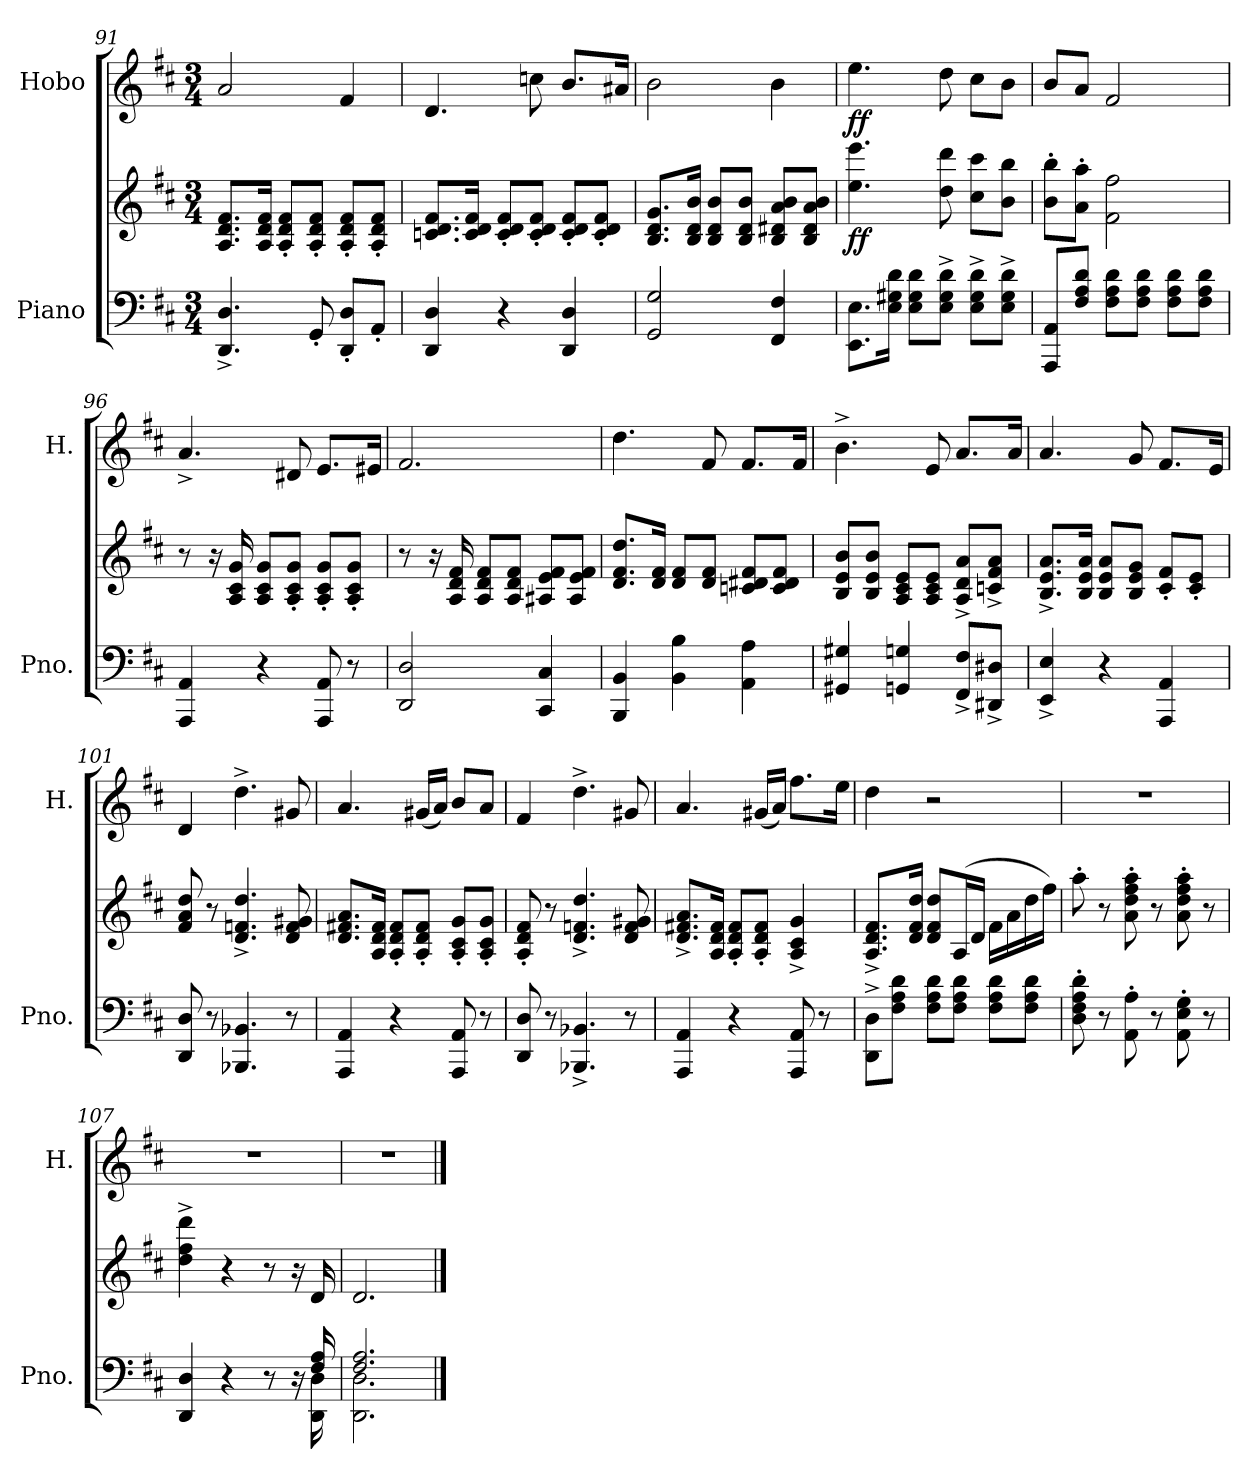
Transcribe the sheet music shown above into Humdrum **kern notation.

**kern	**kern	**dynam	**kern	**dynam
*part2	*part2	*part2	*part1	*part1
*staff3	*staff2	*staff2/3	*staff1	*staff1
*I"Piano	*	*	*I"Hobo	*
*I'Pno.	*	*	*I'H.	*
*clefF4	*clefG2	*	*clefG2	*
*k[f#c#]	*k[f#c#]	*	*k[f#c#]	*
*M3/4	*M3/4	*	*M3/4	*
=91	=91	=91	=91	=91
4.DD/^ 4.D/^	8.A/ 8.d/ 8.f#/L	.	2a/	.
.	16A/ 16d/ 16f#/Jk	.	.	.
.	8A/' 8d/' 8f#/'L	.	.	.
8GG'/	8A/' 8d/' 8f#/'J	.	.	.
8DD/' 8D/'L	8A/' 8d/' 8f#/'L	.	4f#/	.
8AA'/J	8A/' 8d/' 8f#/'J	.	.	.
!!LO:LB:g=z
=92	=92	=92	=92	=92
4DD/ 4D/	8.cn/ 8.d/ 8.f#/L	.	4.d/	.
.	16c/ 16d/ 16f#/Jk	.	.	.
4r	8c/' 8d/' 8f#/'L	.	.	.
.	8c/' 8d/' 8f#/'J	.	8ccn\	.
4DD/ 4D/	8c/' 8d/' 8f#/'L	.	8.b/L	.
.	8c/' 8d/' 8f#/'J	.	.	.
.	.	.	16a#X/Jk	.
=93	=93	=93	=93	=93
2GG/ 2G/	8.B/ 8.d/ 8.g/L	.	2b\	.
.	16B/ 16d/ 16b/Jk	.	.	.
.	8B/ 8d/ 8b/L	.	.	.
.	8B/ 8d/ 8b/J	.	.	.
4FF#/ 4F#/	8B/ 8d#X/ 8a/ 8b/L	.	4b\	.
.	8B/ 8d#/ 8a/ 8b/J	.	.	.
=94	=94	=94	=94	=94
!	!	!LO:DY:b	!	!LO:DY:b
8.EE\ 8.E\L	4.ee\ 4.eee\	ff	4.ee\	ff
16E\ 16G#X\ 16d\Jk	.	.	.	.
8E\ 8G#\ 8d\L	.	.	.	.
8E\^ 8G#\^ 8d\^J	8dd\ 8ddd\	.	8dd\	.
8E\^ 8G#\^ 8d\^L	8cc#\ 8ccc#\L	.	8cc#\L	.
8E\^ 8G#\^ 8d\^J	8b\ 8bb\J	.	8b\J	.
!!LO:LB:g=z
=95	=95	=95	=95	=95
8AAA/ 8AA/L	8b\' 8bb\'L	.	8b/L	.
8F#/ 8A/ 8d/J	8a\' 8aa\'J	.	8a/J	.
8F#\ 8A\ 8d\L	2f#\ 2ff#\	.	2f#/	.
8F#\ 8A\ 8d\J	.	.	.	.
8F#\ 8A\ 8d\L	.	.	.	.
8F#\ 8A\ 8d\J	.	.	.	.
=96	=96	=96	=96	=96
4AAA/ 4AA/	8r	.	4.a^/	.
.	16r	.	.	.
.	16A/ 16c#/ 16g/	.	.	.
4r	8A/ 8c#/ 8g/L	.	.	.
.	8A/' 8c#/' 8g/'J	.	8d#X/	.
8AAA/ 8AA/	8A/' 8c#/' 8g/'L	.	8.e/L	.
8r	8A/' 8c#/' 8g/'J	.	.	.
.	.	.	16e#X/Jk	.
=97	=97	=97	=97	=97
2DD/ 2D/	8r	.	2.f#/	.
.	16r	.	.	.
.	16A/ 16d/ 16f#/	.	.	.
.	8A/ 8d/ 8f#/L	.	.	.
.	8A/ 8d/ 8f#/J	.	.	.
4CC#/ 4C#/	8A#X/ 8e/ 8f#/L	.	.	.
.	8A#/ 8e/ 8f#/J	.	.	.
=98	=98	=98	=98	=98
4BBB/ 4BB/	8.d/ 8.f#/ 8.dd/L	.	4.dd\	.
.	16d/ 16f#/Jk	.	.	.
4BB\ 4B\	8d/ 8f#/L	.	.	.
.	8d/ 8f#/J	.	8f#/	.
4AA\ 4A\	8cn/ 8d#X/ 8f#/L	.	8.f#/L	.
.	8c/ 8d#/ 8f#/J	.	.	.
.	.	.	16f#/Jk	.
!!LO:PB:g=z
=99	=99	=99	=99	=99
4GG#X/ 4G#X/	8B/ 8e/ 8b/L	.	4.b^\	.
.	8B/ 8e/ 8b/J	.	.	.
4GGn/ 4Gn/	8A/ 8c#/ 8e/L	.	.	.
.	8A/ 8c#/ 8e/J	.	8e/	.
8FF#/^ 8F#/^L	8A/^ 8d/^ 8a/^L	.	8.a/L	.
8DD#X/^ 8D#X/^J	8cn/^ 8f#/^ 8a/^J	.	.	.
.	.	.	16a/Jk	.
=100	=100	=100	=100	=100
4EE/^ 4E/^	8.B/^ 8.e/^ 8.a/^L	.	4.a/	.
.	16B/ 16e/ 16a/Jk	.	.	.
4r	8B/ 8e/ 8a/L	.	.	.
.	8B/ 8e/ 8g/J	.	8g/	.
4AAA/ 4AA/	8c#/' 8f#/'L	.	8.f#/L	.
.	8c#/' 8e/'J	.	.	.
.	.	.	16e/Jk	.
=101	=101	=101	=101	=101
8DD/ 8D/	8f#/ 8a/ 8dd/	.	4d/	.
8r	8r	.	.	.
4.BBB-X/ 4.BB-X/	4.d/^ 4.fn/^ 4.dd/^	.	4.dd^\	.
8r	8d/ 8f/ 8g#X/	.	8g#X/	.
=102	=102	=102	=102	=102
4AAA/ 4AA/	8.d/ 8.f#X/ 8.a/L	.	4.a/	.
.	16A/ 16d/ 16f#/Jk	.	.	.
4r	8A/' 8d/' 8f#/'L	.	.	.
.	8A/' 8d/' 8f#/'J	.	(16g#X/LL	.
.	.	.	16a/JJ)	.
8AAA/ 8AA/	8A/' 8c#/' 8g/'L	.	8b/L	.
8r	8A/' 8c#/' 8g/'J	.	8a/J	.
!!LO:LB:g=z
=103	=103	=103	=103	=103
8DD/ 8D/	8A/' 8d/' 8f#/'	.	4f#/	.
8r	8r	.	.	.
4.BBB-X/^ 4.BB-X/^	4.d/^ 4.fn/^ 4.dd/^	.	4.dd^\	.
8r	8d/ 8f/ 8g#X/	.	8g#X/	.
=104	=104	=104	=104	=104
4AAA/ 4AA/	8.d/^ 8.f#X/^ 8.a/^L	.	4.a/	.
.	16A/ 16d/ 16f#/Jk	.	.	.
4r	8A/' 8d/' 8f#/'L	.	.	.
.	8A/' 8d/' 8f#/'J	.	(16g#X/LL	.
.	.	.	16a/JJ)	.
8AAA/ 8AA/	4A/^ 4c#/^ 4g/^	.	8.ff#\L	.
8r	.	.	.	.
.	.	.	16ee\Jk	.
=105	=105	=105	=105	=105
8DD\^ 8D\^L	8.A/^ 8.d/^ 8.f#/^L	.	4dd\	.
8F#\ 8A\ 8d\J	.	.	.	.
.	16d/ 16f#/ 16dd/Jk	.	.	.
8F#\ 8A\ 8d\L	8d/ 8f#/ 8dd/L	.	2r	.
8F#\ 8A\ 8d\J	(16A/L	.	.	.
.	16d/JJ	.	.	.
8F#\ 8A\ 8d\L	16f#\LL	.	.	.
.	16a\	.	.	.
8F#\ 8A\ 8d\J	16dd\	.	.	.
.	16ff#\JJ)	.	.	.
=106	=106	=106	=106	=106
8D\' 8F#\' 8A\' 8d\'	8aa'\	.	2.r	.
8r	8r	.	.	.
8AA\' 8A\'	8a\' 8dd\' 8ff#\' 8aa\'	.	.	.
8r	8r	.	.	.
8AA\' 8E\' 8G\'	8a\' 8dd\' 8ff#\' 8aa\'	.	.	.
8r	8r	.	.	.
=107	=107	=107	=107	=107
*^	*	*	*	*
4DD/ 4D/	4ryy	4dd\^ 4ff#\^ 4ddd\^	.	2.r	.
4r	4ryy	4r	.	.	.
8r	8ryy	8r	.	.	.
16r	16ryy	16r	.	.	.
16F#/ 16A/	16DD\ 16D\	16d/	.	.	.
=108	=108	=108	=108	=108	=108
2.F#/ 2.A/	2.DD\ 2.D\	2.d/	.	2.r	.
*v	*v	*	*	*	*
==	==	==	==	==
*-	*-	*-	*-	*-
